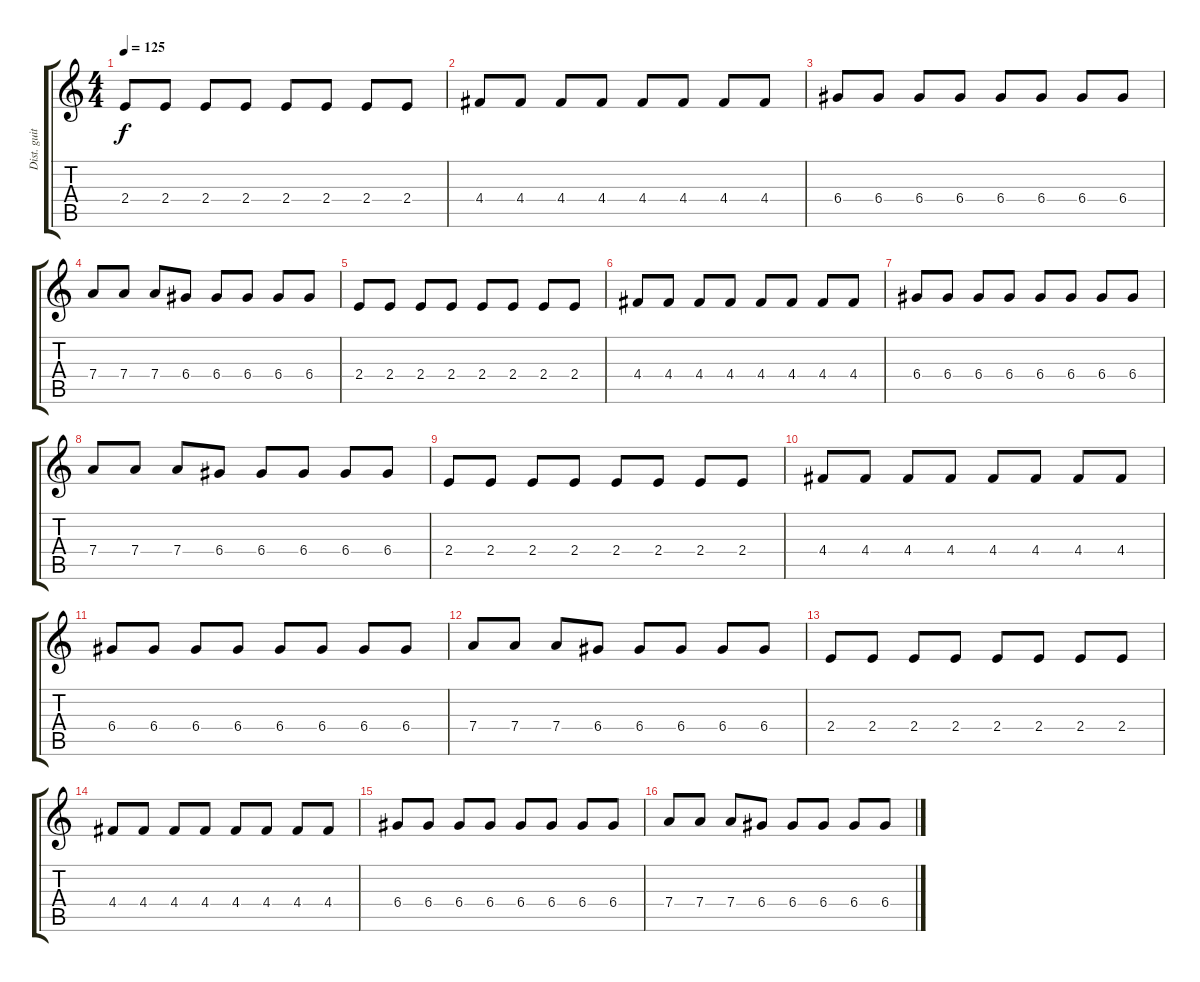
\track ("Dist. guitar 2" "Dist. guit") {instrument overdrivenguitar}
\staff {score tabs}
\tuning (E4 B3 G3 D3 A2 E2) {hide}
\ts (4 4)
\tempo 125
\clef g2
\ks c
2.4.8{dy f} 2.4.8 2.4.8 2.4.8 2.4.8 2.4.8 2.4.8 2.4.8 |
4.4.8 4.4.8 4.4.8 4.4.8 4.4.8 4.4.8 4.4.8 4.4.8 |
6.4.8 6.4.8 6.4.8 6.4.8 6.4.8 6.4.8 6.4.8 6.4.8 |
7.4.8 7.4.8 7.4.8 6.4.8 6.4.8 6.4.8 6.4.8 6.4.8 |
2.4.8 2.4.8 2.4.8 2.4.8 2.4.8 2.4.8 2.4.8 2.4.8 |
4.4.8 4.4.8 4.4.8 4.4.8 4.4.8 4.4.8 4.4.8 4.4.8 |
6.4.8 6.4.8 6.4.8 6.4.8 6.4.8 6.4.8 6.4.8 6.4.8 |
7.4.8 7.4.8 7.4.8 6.4.8 6.4.8 6.4.8 6.4.8 6.4.8 |
2.4.8 2.4.8 2.4.8 2.4.8 2.4.8 2.4.8 2.4.8 2.4.8 |
4.4.8 4.4.8 4.4.8 4.4.8 4.4.8 4.4.8 4.4.8 4.4.8 |
6.4.8 6.4.8 6.4.8 6.4.8 6.4.8 6.4.8 6.4.8 6.4.8 |
7.4.8 7.4.8 7.4.8 6.4.8 6.4.8 6.4.8 6.4.8 6.4.8 |
2.4.8 2.4.8 2.4.8 2.4.8 2.4.8 2.4.8 2.4.8 2.4.8 |
4.4.8 4.4.8 4.4.8 4.4.8 4.4.8 4.4.8 4.4.8 4.4.8 |
6.4.8 6.4.8 6.4.8 6.4.8 6.4.8 6.4.8 6.4.8 6.4.8 |
7.4.8 7.4.8 7.4.8 6.4.8 6.4.8 6.4.8 6.4.8 6.4.8
